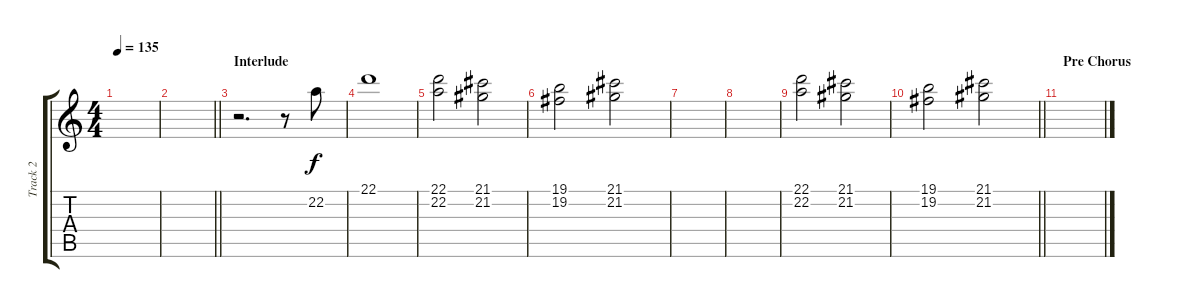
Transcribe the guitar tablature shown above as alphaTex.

\track ("Track 2" "Track 2") {instrument brightacousticpiano}
\staff {score tabs}
\tuning (E4 B3 G3 D3 A2 E2) {hide}
\ts (4 4)
\tempo 135
\clef g2
\ks c
|
\barLineRight lightlight
|
\section ("" "Interlude")
r.2{d} r.8 22.2.8 |
22.1.1 |
(22.1 22.2).2 (21.1 21.2).2 |
(19.1 19.2).2 (21.1 21.2).2 |
|
|
(22.1 22.2).2 (21.1 21.2).2 |
\barLineRight lightlight
(19.1 19.2).2 (21.1 21.2).2 |
\section ("" "Pre Chorus")
